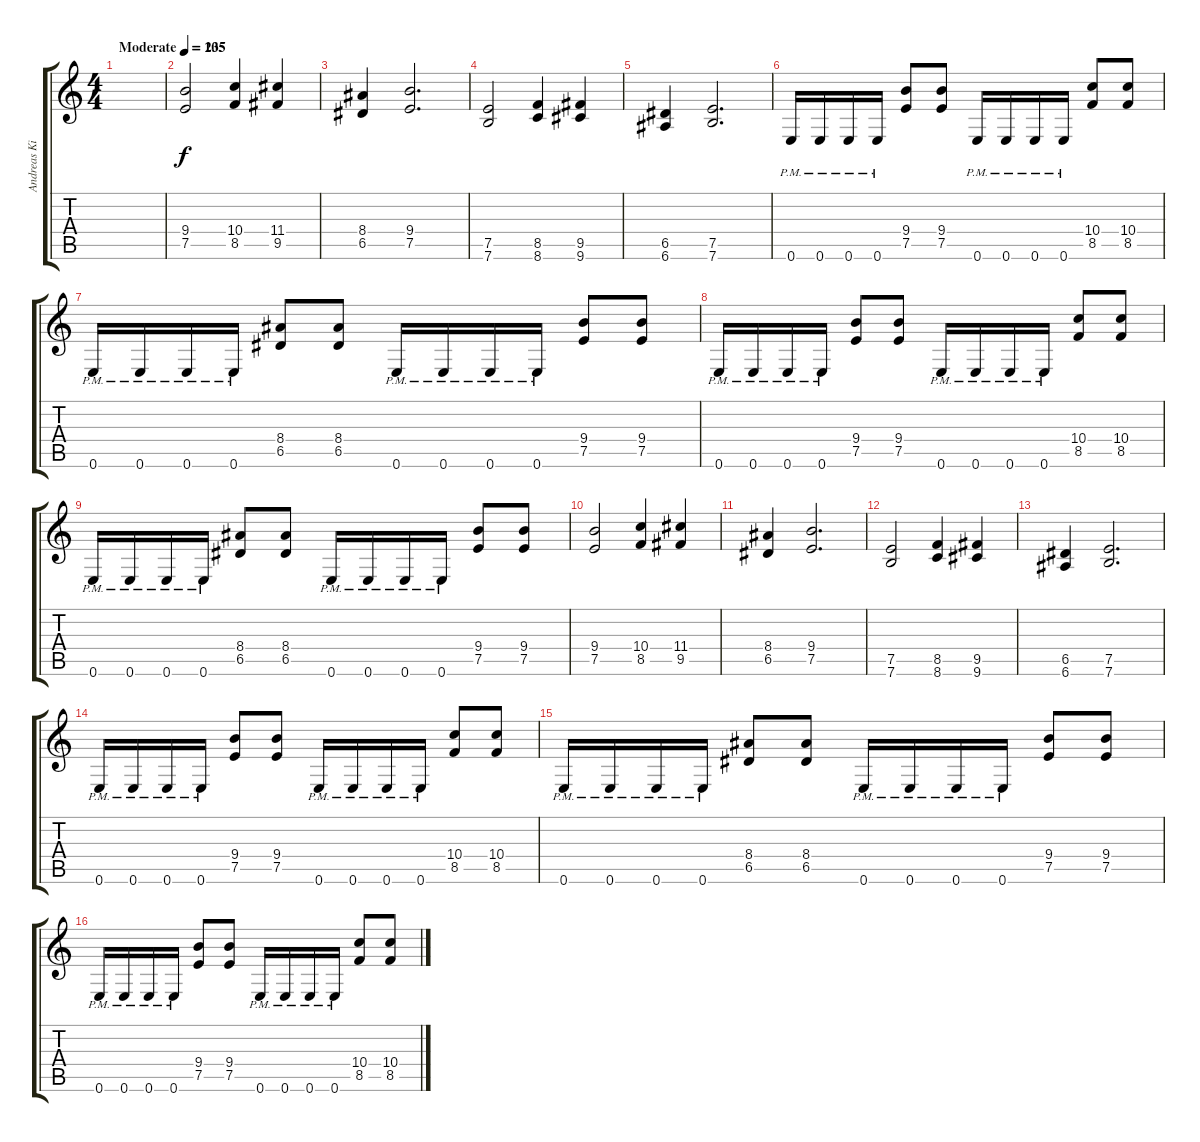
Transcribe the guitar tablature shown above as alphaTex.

\track ("Andreas Kisser" "Andreas Ki") {instrument overdrivenguitar}
\staff {score tabs}
\tuning (E4 B3 G3 D3 A2 E2) {hide}
\ts (4 4)
\tempo (235 "Moderate")
\clef g2
\ks c
|
\tempo 105
(9.4 7.5).2 (10.4 8.5).4 (11.4 9.5).4 |
(8.4 6.5).4 (9.4 7.5).2{d} |
(7.5 7.6).2 (8.5 8.6).4 (9.5 9.6).4 |
(6.5 6.6).4 (7.5 7.6).2{d} |
0.6{pm}.16 0.6{pm}.16 0.6{pm}.16 0.6{pm}.16 (9.4 7.5).8 (9.4 7.5).8 0.6{pm}.16 0.6{pm}.16 0.6{pm}.16 0.6{pm}.16 (10.4 8.5).8 (10.4 8.5).8 |
0.6{pm}.16 0.6{pm}.16 0.6{pm}.16 0.6{pm}.16 (8.4 6.5).8 (8.4 6.5).8 0.6{pm}.16 0.6{pm}.16 0.6{pm}.16 0.6{pm}.16 (9.4 7.5).8 (9.4 7.5).8 |
0.6{pm}.16 0.6{pm}.16 0.6{pm}.16 0.6{pm}.16 (9.4 7.5).8 (9.4 7.5).8 0.6{pm}.16 0.6{pm}.16 0.6{pm}.16 0.6{pm}.16 (10.4 8.5).8 (10.4 8.5).8 |
0.6{pm}.16 0.6{pm}.16 0.6{pm}.16 0.6{pm}.16 (8.4 6.5).8 (8.4 6.5).8 0.6{pm}.16 0.6{pm}.16 0.6{pm}.16 0.6{pm}.16 (9.4 7.5).8 (9.4 7.5).8 |
(9.4 7.5).2 (10.4 8.5).4 (11.4 9.5).4 |
(8.4 6.5).4 (9.4 7.5).2{d} |
(7.5 7.6).2 (8.5 8.6).4 (9.5 9.6).4 |
(6.5 6.6).4 (7.5 7.6).2{d} |
0.6{pm}.16 0.6{pm}.16 0.6{pm}.16 0.6{pm}.16 (9.4 7.5).8 (9.4 7.5).8 0.6{pm}.16 0.6{pm}.16 0.6{pm}.16 0.6{pm}.16 (10.4 8.5).8 (10.4 8.5).8 |
0.6{pm}.16 0.6{pm}.16 0.6{pm}.16 0.6{pm}.16 (8.4 6.5).8 (8.4 6.5).8 0.6{pm}.16 0.6{pm}.16 0.6{pm}.16 0.6{pm}.16 (9.4 7.5).8 (9.4 7.5).8 |
0.6{pm}.16 0.6{pm}.16 0.6{pm}.16 0.6{pm}.16 (9.4 7.5).8 (9.4 7.5).8 0.6{pm}.16 0.6{pm}.16 0.6{pm}.16 0.6{pm}.16 (10.4 8.5).8 (10.4 8.5).8
